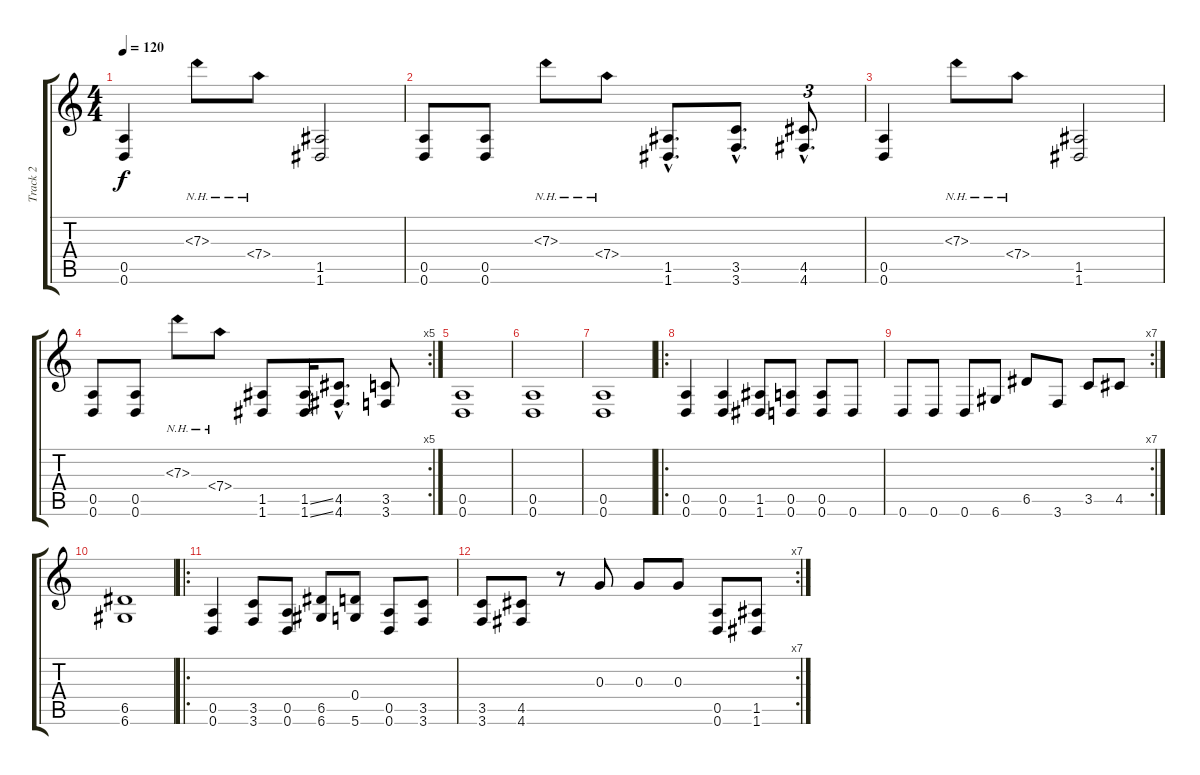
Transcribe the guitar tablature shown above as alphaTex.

\track ("Track 2" "Track 2") {instrument distortionguitar}
\staff {score tabs}
\tuning (E4 B3 G3 D3 A2 D2) {hide}
\ts (4 4)
\tempo 120
\clef g2
\ks c
(0.5 0.6).4{dy f instrument distortionguitar} 7.3{nh}.8 7.4{nh}.8 (1.5 1.6).2 |
(0.5 0.6).8 (0.5 0.6).8 7.3{nh}.8 7.4{nh}.8 (1.5{hac} 1.6{hac}).8{d} (3.5{hac} 3.6{hac}).8{d} (4.5{hac} 4.6{hac}).8{d tu (3 2)} |
(0.5 0.6).4 7.3{nh}.8 7.4{nh}.8 (1.5 1.6).2 |
\rc 5
(0.5 0.6).8 (0.5 0.6).8 7.3{nh}.8 7.4{nh}.8 (1.5 1.6).8 (1.5{ss} 1.6{ss}).16 (4.5{hac} 4.6{hac}).8{d} (3.5 3.6).8 |
(0.5 0.6).1 |
(0.5 0.6).1 |
(0.5 0.6).1 |
\ro
(0.5 0.6).4 (0.5 0.6).4 (1.5 1.6).8 (0.5 0.6).8 (0.5 0.6).8 0.6.8 |
\rc 7
0.6.8 0.6.8 0.6.8 6.6.8 6.5.8 3.6.8 3.5.8 4.5.8 |
(6.5 6.6).1 |
\ro
(0.5 0.6).4 (3.5 3.6).8 (0.5 0.6).8 (6.5 6.6).8 (0.4 5.6).8 (0.5 0.6).8 (3.5 3.6).8 |
\rc 7
(3.5 3.6).8 (4.5 4.6).8 r.8 0.3.8 0.3.8 0.3.8 (0.5 0.6).8 (1.5 1.6).8
